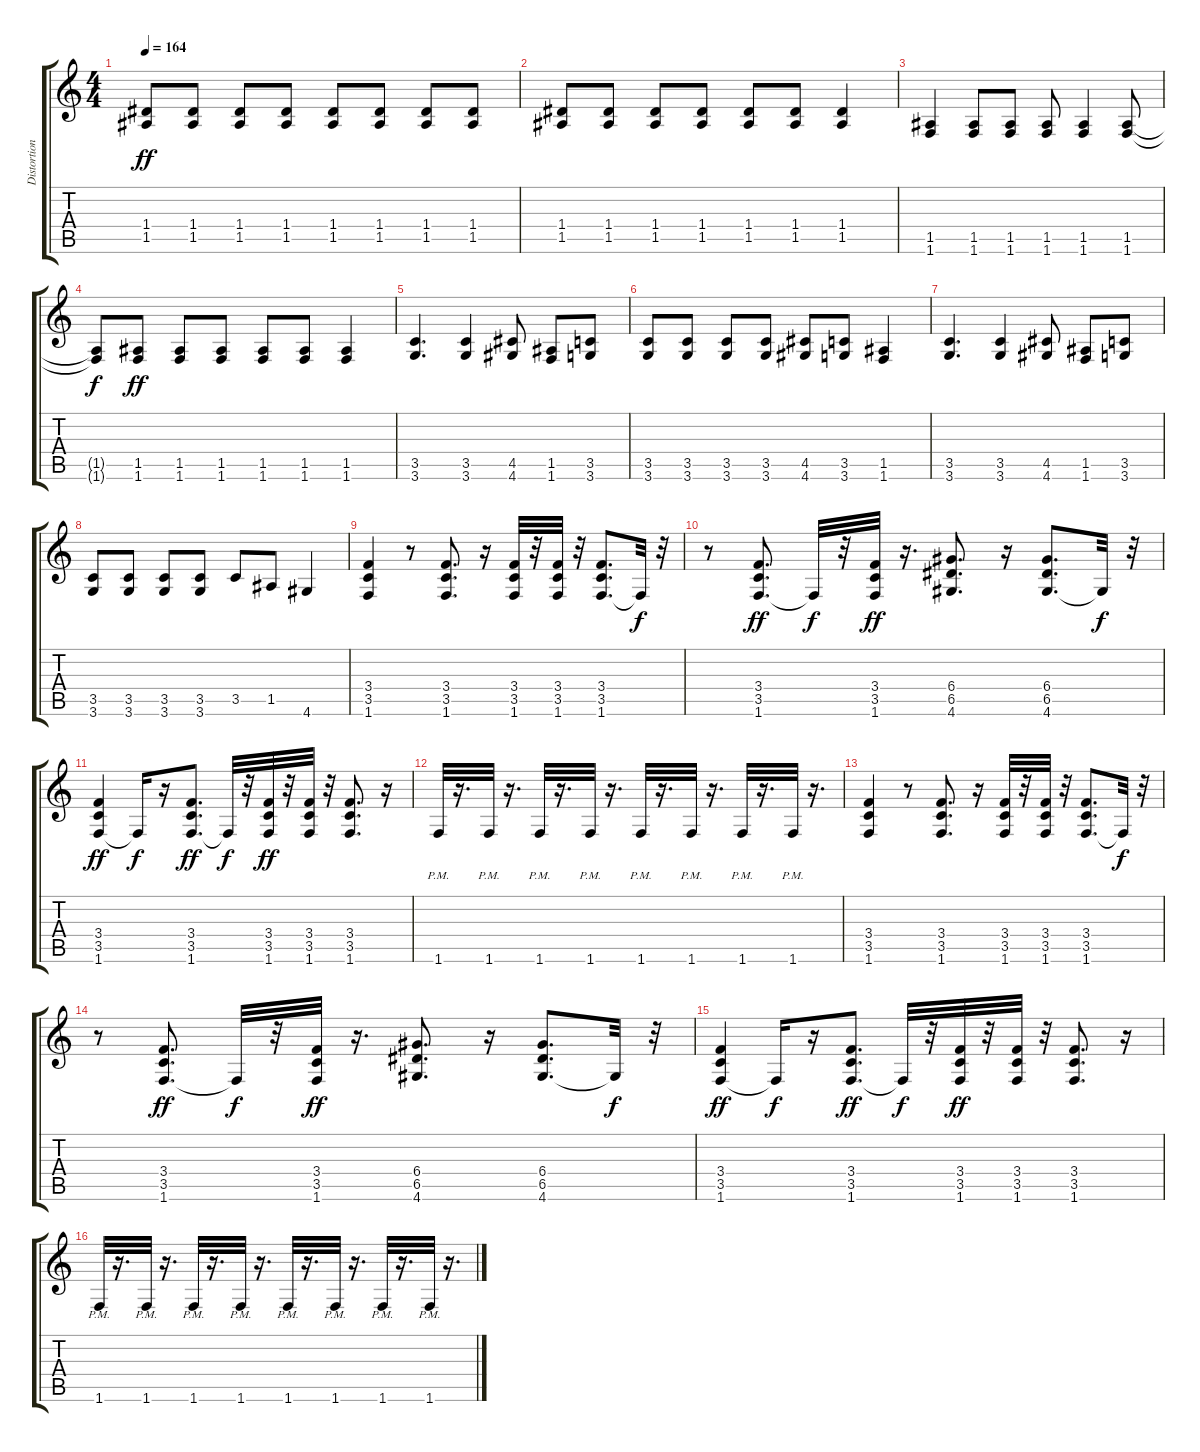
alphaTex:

\track ("Distortion Guitar" "Distortion") {instrument distortionguitar}
\staff {score tabs}
\tuning (E4 B3 G3 D3 A2 E2) {hide}
\ts (4 4)
\tempo 164
\clef g2
\ks c
(1.4 1.5).8{dy ff} (1.4 1.5).8 (1.4 1.5).8 (1.4 1.5).8 (1.4 1.5).8 (1.4 1.5).8 (1.4 1.5).8 (1.4 1.5).8 |
(1.4 1.5).8 (1.4 1.5).8 (1.4 1.5).8 (1.4 1.5).8 (1.4 1.5).8 (1.4 1.5).8 (1.4 1.5).4 |
(1.5 1.6).4 (1.5 1.6).8 (1.5 1.6).8 (1.5 1.6).8 (1.5 1.6).4 (1.5 1.6).8 |
(1.5{t} 1.6{t}).8{dy f} (1.5 1.6).8{dy ff} (1.5 1.6).8 (1.5 1.6).8 (1.5 1.6).8 (1.5 1.6).8 (1.5 1.6).4 |
(3.5 3.6).4{d} (3.5 3.6).4 (4.5 4.6).8 (1.5 1.6).8 (3.5 3.6).8 |
(3.5 3.6).8 (3.5 3.6).8 (3.5 3.6).8 (3.5 3.6).8 (4.5 4.6).8 (3.5 3.6).8 (1.5 1.6).4 |
(3.5 3.6).4{d} (3.5 3.6).4 (4.5 4.6).8 (1.5 1.6).8 (3.5 3.6).8 |
(3.5 3.6).8 (3.5 3.6).8 (3.5 3.6).8 (3.5 3.6).8 3.5.8 1.5.8 4.6.4 |
(3.4 3.5 1.6).4 r.8 (3.4 3.5 1.6).8{d} r.16 (3.4 3.5 1.6).32 r.32 (3.4 3.5 1.6).32 r.32 (3.4 3.5 1.6).8{d} 1.6{t}.32{dy f} r.32 |
r.8 (3.4 3.5 1.6).8{d dy ff} 1.6{t}.32{dy f} r.32 (3.4 3.5 1.6).32{dy ff} r.16{d} (6.4 6.5 4.6).8{d} r.16 (6.4 6.5 4.6).8{d} 4.6{t}.32{dy f} r.32 |
(3.4 3.5 1.6).4{dy ff} 1.6{t}.16{dy f} r.16 (3.4 3.5 1.6).8{d dy ff} 1.6{t}.32{dy f} r.32 (3.4 3.5 1.6).32{dy ff} r.32 (3.4 3.5 1.6).32 r.32 (3.4 3.5 1.6).8{d} r.16 |
1.6{pm}.32 r.16{d} 1.6{pm}.32 r.16{d} 1.6{pm}.32 r.16{d} 1.6{pm}.32 r.16{d} 1.6{pm}.32 r.16{d} 1.6{pm}.32 r.16{d} 1.6{pm}.32 r.16{d} 1.6{pm}.32 r.16{d} |
(3.4 3.5 1.6).4 r.8 (3.4 3.5 1.6).8{d} r.16 (3.4 3.5 1.6).32 r.32 (3.4 3.5 1.6).32 r.32 (3.4 3.5 1.6).8{d} 1.6{t}.32{dy f} r.32 |
r.8 (3.4 3.5 1.6).8{d dy ff} 1.6{t}.32{dy f} r.32 (3.4 3.5 1.6).32{dy ff} r.16{d} (6.4 6.5 4.6).8{d} r.16 (6.4 6.5 4.6).8{d} 4.6{t}.32{dy f} r.32 |
(3.4 3.5 1.6).4{dy ff} 1.6{t}.16{dy f} r.16 (3.4 3.5 1.6).8{d dy ff} 1.6{t}.32{dy f} r.32 (3.4 3.5 1.6).32{dy ff} r.32 (3.4 3.5 1.6).32 r.32 (3.4 3.5 1.6).8{d} r.16 |
1.6{pm}.32 r.16{d} 1.6{pm}.32 r.16{d} 1.6{pm}.32 r.16{d} 1.6{pm}.32 r.16{d} 1.6{pm}.32 r.16{d} 1.6{pm}.32 r.16{d} 1.6{pm}.32 r.16{d} 1.6{pm}.32 r.16{d}
